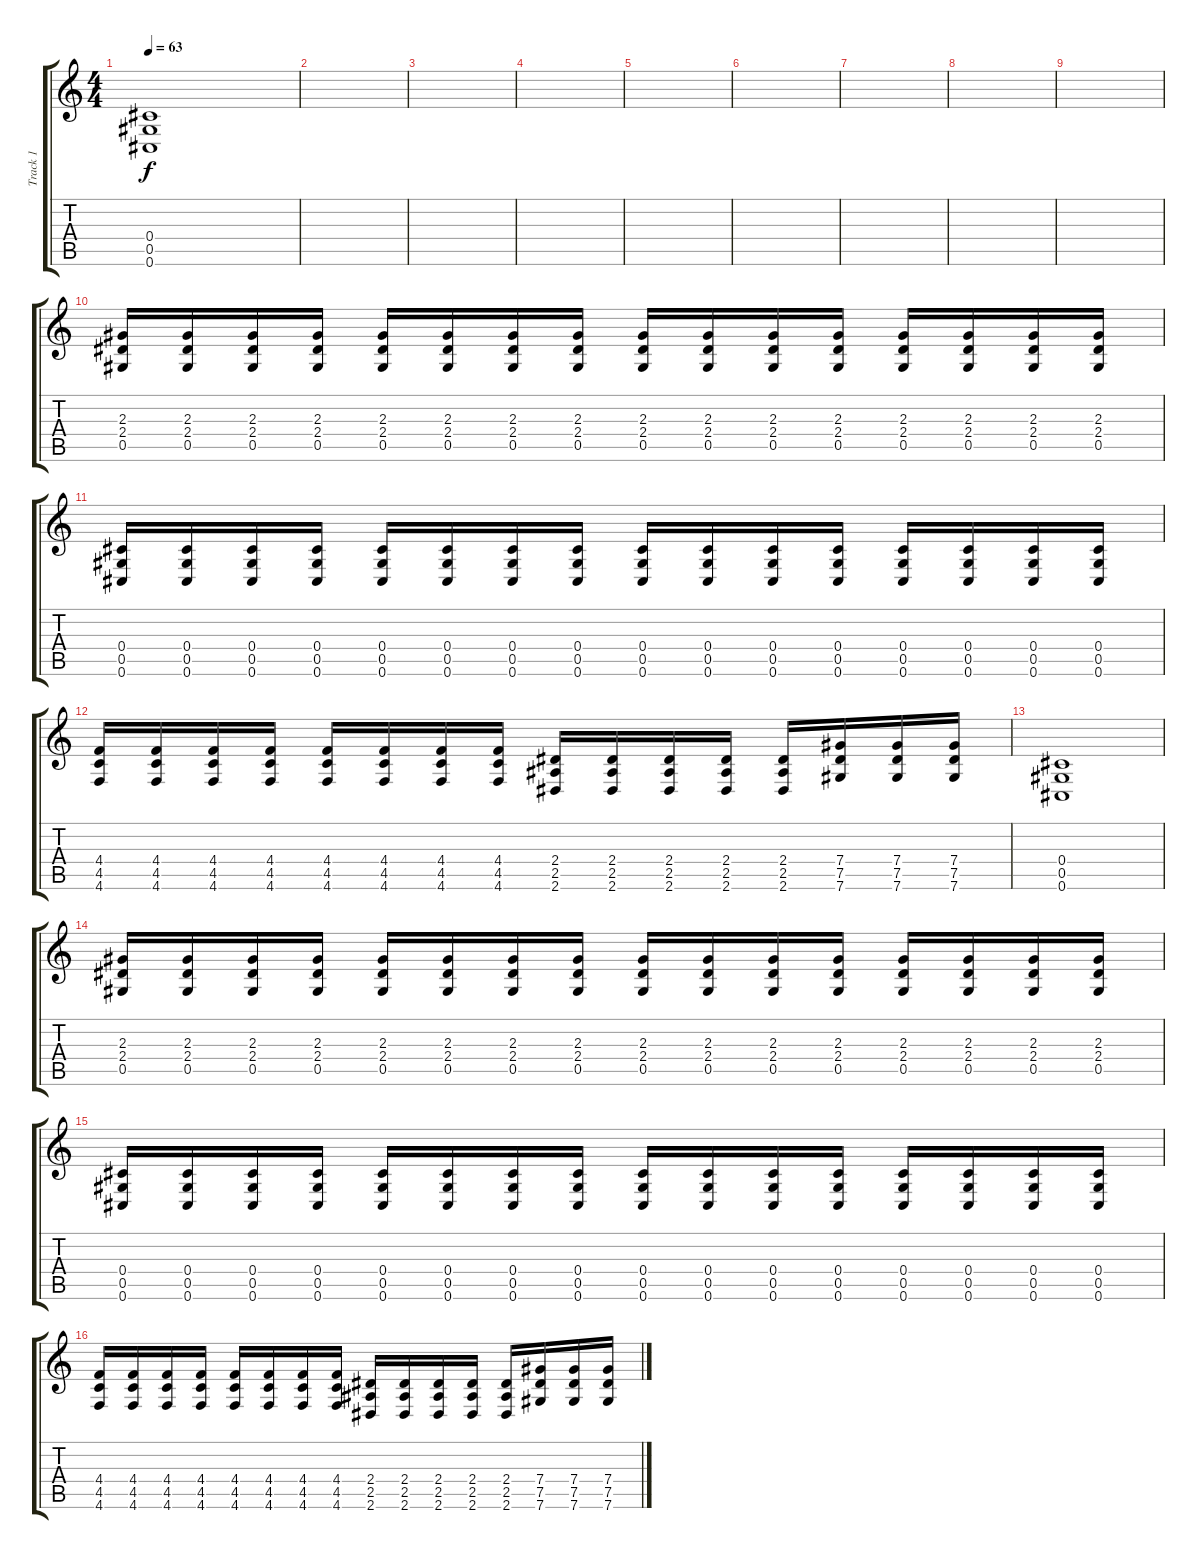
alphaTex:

\track ("Track 1" "Track 1") {instrument distortionguitar}
\staff {score tabs}
\tuning (Eb4 Bb3 Gb3 Db3 Ab2 Db2) {hide}
\ts (4 4)
\tempo 63
\clef g2
\ks c
(0.4 0.5 0.6).1{dy f} |
|
|
|
|
|
|
|
|
(2.3 2.4 0.5).16{instrument distortionguitar} (2.3 2.4 0.5).16 (2.3 2.4 0.5).16 (2.3 2.4 0.5).16 (2.3 2.4 0.5).16 (2.3 2.4 0.5).16 (2.3 2.4 0.5).16 (2.3 2.4 0.5).16 (2.3 2.4 0.5).16 (2.3 2.4 0.5).16 (2.3 2.4 0.5).16 (2.3 2.4 0.5).16 (2.3 2.4 0.5).16 (2.3 2.4 0.5).16 (2.3 2.4 0.5).16 (2.3 2.4 0.5).16 |
(0.4 0.5 0.6).16 (0.4 0.5 0.6).16 (0.4 0.5 0.6).16 (0.4 0.5 0.6).16 (0.4 0.5 0.6).16 (0.4 0.5 0.6).16 (0.4 0.5 0.6).16 (0.4 0.5 0.6).16 (0.4 0.5 0.6).16 (0.4 0.5 0.6).16 (0.4 0.5 0.6).16 (0.4 0.5 0.6).16 (0.4 0.5 0.6).16 (0.4 0.5 0.6).16 (0.4 0.5 0.6).16 (0.4 0.5 0.6).16 |
(4.4 4.5 4.6).16 (4.4 4.5 4.6).16 (4.4 4.5 4.6).16 (4.4 4.5 4.6).16 (4.4 4.5 4.6).16 (4.4 4.5 4.6).16 (4.4 4.5 4.6).16 (4.4 4.5 4.6).16 (2.4 2.5 2.6).16 (2.4 2.5 2.6).16 (2.4 2.5 2.6).16 (2.4 2.5 2.6).16 (2.4 2.5 2.6).16 (7.4 7.5 7.6).16 (7.4 7.5 7.6).16 (7.4 7.5 7.6).16 |
(0.4 0.5 0.6).1 |
(2.3 2.4 0.5).16{instrument distortionguitar} (2.3 2.4 0.5).16 (2.3 2.4 0.5).16 (2.3 2.4 0.5).16 (2.3 2.4 0.5).16 (2.3 2.4 0.5).16 (2.3 2.4 0.5).16 (2.3 2.4 0.5).16 (2.3 2.4 0.5).16 (2.3 2.4 0.5).16 (2.3 2.4 0.5).16 (2.3 2.4 0.5).16 (2.3 2.4 0.5).16 (2.3 2.4 0.5).16 (2.3 2.4 0.5).16 (2.3 2.4 0.5).16 |
(0.4 0.5 0.6).16 (0.4 0.5 0.6).16 (0.4 0.5 0.6).16 (0.4 0.5 0.6).16 (0.4 0.5 0.6).16 (0.4 0.5 0.6).16 (0.4 0.5 0.6).16 (0.4 0.5 0.6).16 (0.4 0.5 0.6).16 (0.4 0.5 0.6).16 (0.4 0.5 0.6).16 (0.4 0.5 0.6).16 (0.4 0.5 0.6).16 (0.4 0.5 0.6).16 (0.4 0.5 0.6).16 (0.4 0.5 0.6).16 |
(4.4 4.5 4.6).16 (4.4 4.5 4.6).16 (4.4 4.5 4.6).16 (4.4 4.5 4.6).16 (4.4 4.5 4.6).16 (4.4 4.5 4.6).16 (4.4 4.5 4.6).16 (4.4 4.5 4.6).16 (2.4 2.5 2.6).16 (2.4 2.5 2.6).16 (2.4 2.5 2.6).16 (2.4 2.5 2.6).16 (2.4 2.5 2.6).16 (7.4 7.5 7.6).16 (7.4 7.5 7.6).16 (7.4 7.5 7.6).16
